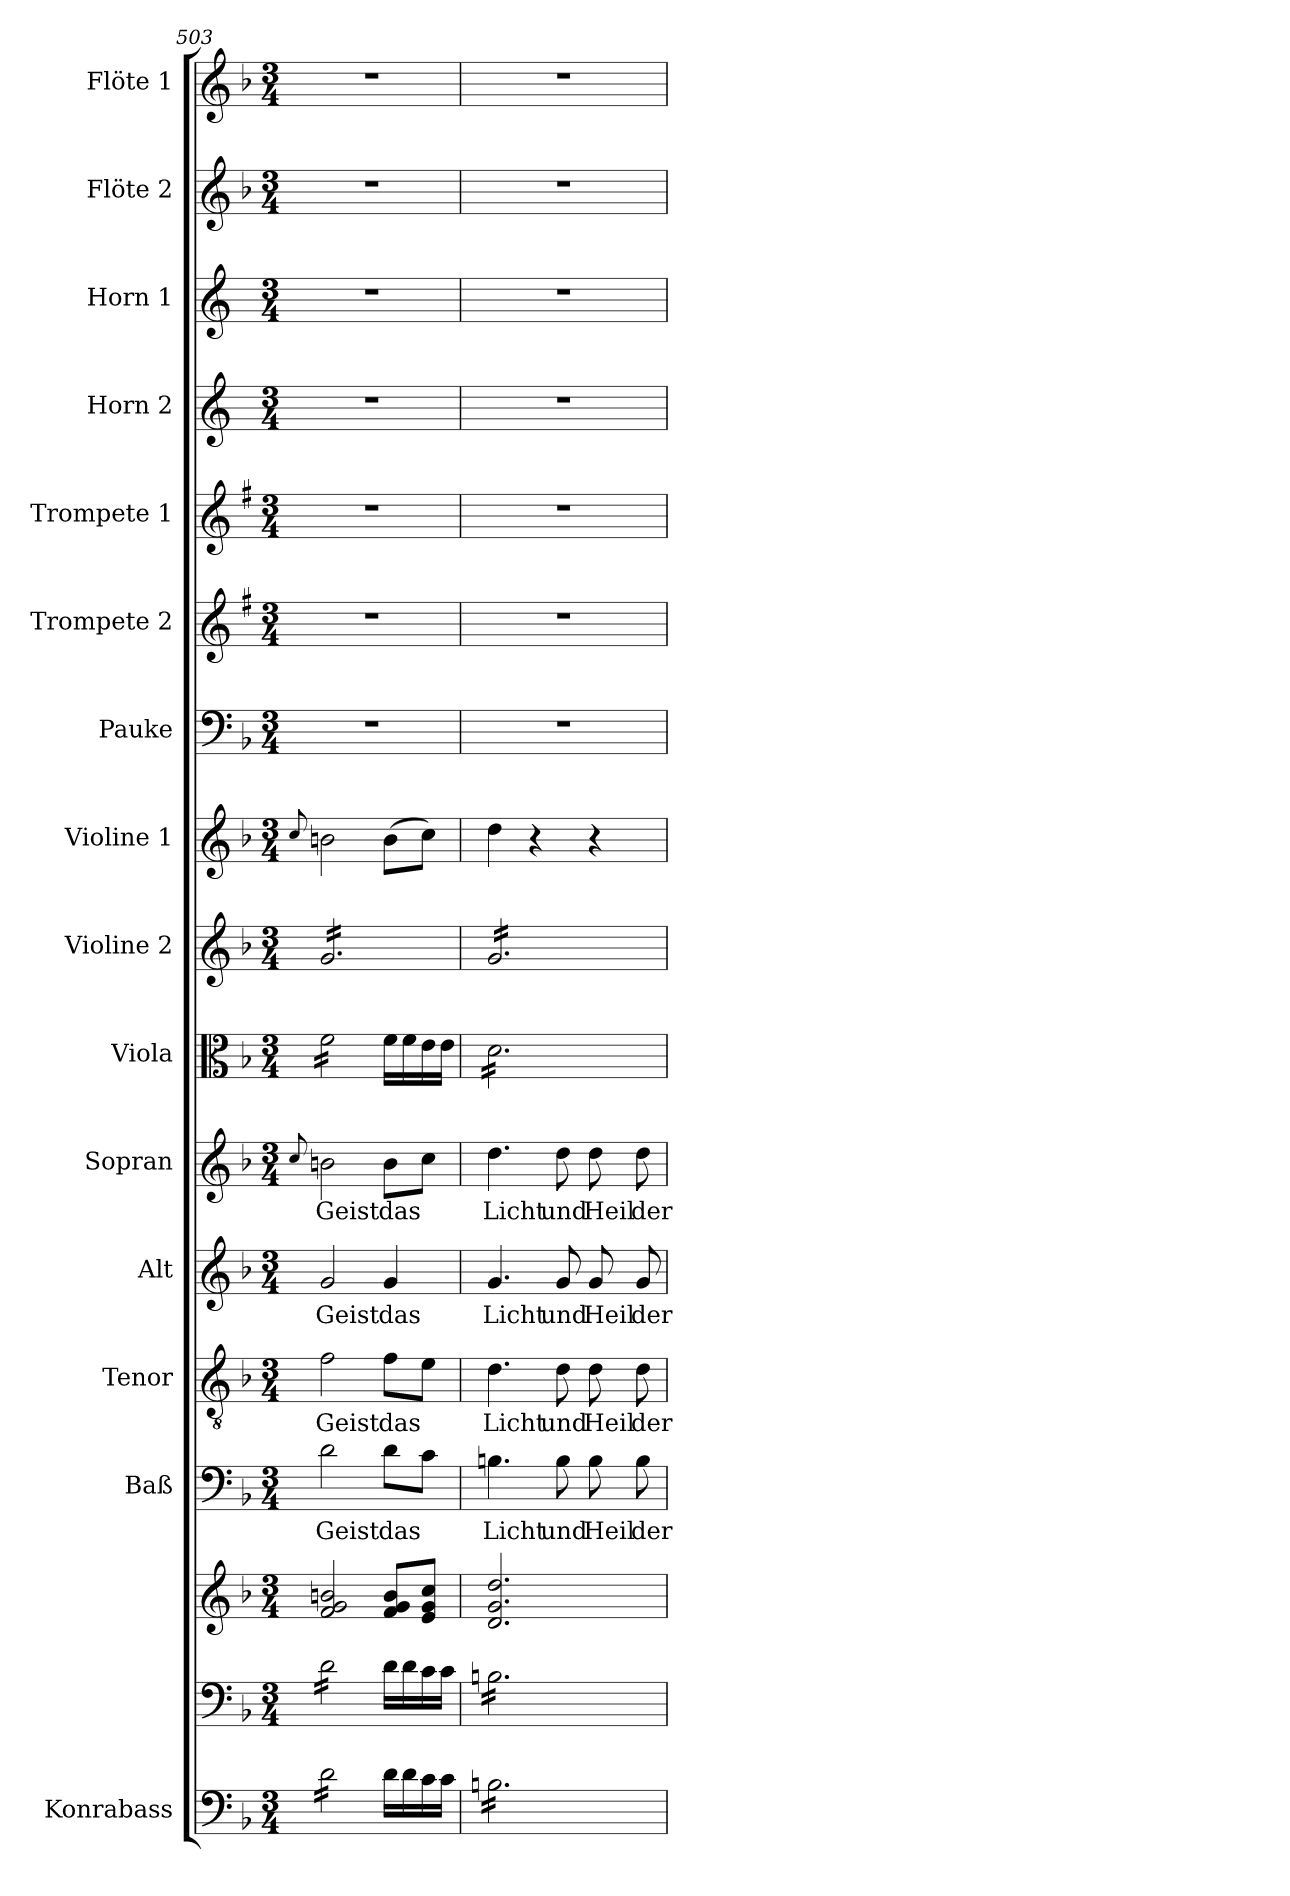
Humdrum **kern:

**kern	**kern	**kern	**kern	**text	**kern	**text	**kern	**text	**kern	**text	**kern	**kern	**kern	**kern	**kern	**kern	**kern	**kern	**kern	**kern
*part16	*part15	*part15	*part14	*part14	*part13	*part13	*part12	*part12	*part11	*part11	*part10	*part9	*part8	*part7	*part6	*part5	*part4	*part3	*part2	*part1
*staff17	*staff16	*staff15	*staff14	*staff14	*staff13	*staff13	*staff12	*staff12	*staff11	*staff11	*staff10	*staff9	*staff8	*staff7	*staff6	*staff5	*staff4	*staff3	*staff2	*staff1
*I"Konrabass	*	*	*I"Baß	*	*I"Tenor	*	*I"Alt	*	*I"Sopran	*	*I"Viola	*I"Violine 2	*I"Violine 1	*I"Pauke	*I"Trompete 2	*I"Trompete 1	*I"Horn 2	*I"Horn 1	*I"Flöte 2	*I"Flöte 1
*I'Kb.	*	*	*I'Baß	*	*I'Ten	*	*I'Alt	*	*I'Sop	*	*I'Vla.	*I'Vln. 2	*I'Vln. 1	*I'Pk.	*I'Trp. 2	*I'Trp. 1	*I'Hrn. 2	*I'Hrn. 1	*I'Fl. 2	*I'Fl. 1
*clefF4	*clefF4	*clefG2	*clefF4	*	*clefGv2	*	*clefG2	*	*clefG2	*	*clefC3	*clefG2	*clefG2	*clefF4	*clefG2	*clefG2	*clefG2	*clefG2	*clefG2	*clefG2
*ITrd7c12	*	*	*	*	*	*	*	*	*	*	*	*	*	*	*ITrd1c2	*ITrd1c2	*ITrd4c7	*ITrd4c7	*	*
*k[b-]	*k[b-]	*k[b-]	*k[b-]	*	*k[b-]	*	*k[b-]	*	*k[b-]	*	*k[b-]	*k[b-]	*k[b-]	*k[b-]	*k[b-]	*k[b-]	*k[b-]	*k[b-]	*k[b-]	*k[b-]
*F:	*F:	*F:	*F:	*	*F:	*	*F:	*	*F:	*	*F:	*F:	*F:	*F:	*F:	*F:	*F:	*F:	*F:	*F:
*M3/4	*M3/4	*M3/4	*M3/4	*	*M3/4	*	*M3/4	*	*M3/4	*	*M3/4	*M3/4	*M3/4	*M3/4	*M3/4	*M3/4	*M3/4	*M3/4	*M3/4	*M3/4
=503	=503	=503	=503	=503	=503	=503	=503	=503	=503	=503	=503	=503	=503	=503	=503	=503	=503	=503	=503	=503
.	.	.	.	.	.	.	.	.	8qqcc/	.	.	.	8qqcc/	.	.	.	.	.	.	.
!	!	!	!	!LO:LY:b	!	!LO:LY:b	!	!LO:LY:b	!	!LO:LY:b	!	!	!	!	!	!	!	!	!	!
*tremolo	*	*	*	*	*	*	*	*	*	*	*	*	*	*	*	*	*	*	*	*
*	*tremolo	*	*	*	*	*	*	*	*	*	*	*	*	*	*	*	*	*	*	*
*	*	*	*	*	*	*	*	*	*	*	*tremolo	*	*	*	*	*	*	*	*	*
*	*	*	*	*	*	*	*	*	*	*	*	*tremolo	*	*	*	*	*	*	*	*
16D\LL	16d\LL	2f/ 2g/ 2bn/	2d\	Geist	2f\	Geist	2g/	Geist	2bn\	Geist	16f\LL	16g/LL	2bn\	2.r	2.r	2.r	2.r	2.r	2.r	2.r
16D\	16d\	.	.	.	.	.	.	.	.	.	16f\	16g/	.	.	.	.	.	.	.	.
16D\	16d\	.	.	.	.	.	.	.	.	.	16f\	16g/	.	.	.	.	.	.	.	.
16D\	16d\	.	.	.	.	.	.	.	.	.	16f\	16g/	.	.	.	.	.	.	.	.
16D\	16d\	.	.	.	.	.	.	.	.	.	16f\	16g/	.	.	.	.	.	.	.	.
16D\	16d\	.	.	.	.	.	.	.	.	.	16f\	16g/	.	.	.	.	.	.	.	.
16D\	16d\	.	.	.	.	.	.	.	.	.	16f\	16g/	.	.	.	.	.	.	.	.
16D\JJ	16d\JJ	.	.	.	.	.	.	.	.	.	16f\JJ	16g/	.	.	.	.	.	.	.	.
*	*	*	*	*	*	*	*	*	*	*	*Xtremolo	*	*	*	*	*	*	*	*	*
*	*Xtremolo	*	*	*	*	*	*	*	*	*	*	*	*	*	*	*	*	*	*	*
*Xtremolo	*	*	*	*	*	*	*	*	*	*	*	*	*	*	*	*	*	*	*	*
!	!	!	!	!LO:LY:b	!	!LO:LY:b	!	!LO:LY:b	!	!LO:LY:b	!	!	!	!	!	!	!	!	!	!
16D\LL	16d\LL	8f/ 8g/ 8b/L	8d\L	das	8f\L	das	4g/	das	8b\L	das	16f\LL	16g/	(>8b\L	.	.	.	.	.	.	.
16D\	16d\	.	.	.	.	.	.	.	.	.	16f\	16g/	.	.	.	.	.	.	.	.
16C\	16c\	8e/ 8g/ 8cc/J	8c\J	.	8e\J	.	.	.	8cc\J	.	16e\	16g/	8cc\J)	.	.	.	.	.	.	.
16C\JJ	16c\JJ	.	.	.	.	.	.	.	.	.	16e\JJ	16g/JJ	.	.	.	.	.	.	.	.
!!LO:PB:g=z
=504	=504	=504	=504	=504	=504	=504	=504	=504	=504	=504	=504	=504	=504	=504	=504	=504	=504	=504	=504	=504
!	!	!	!	!LO:LY:b	!	!LO:LY:b	!	!LO:LY:b	!	!LO:LY:b	!	!	!	!	!	!	!	!	!	!
*tremolo	*	*	*	*	*	*	*	*	*	*	*	*	*	*	*	*	*	*	*	*
*	*tremolo	*	*	*	*	*	*	*	*	*	*	*	*	*	*	*	*	*	*	*
*	*	*	*	*	*	*	*	*	*	*	*tremolo	*	*	*	*	*	*	*	*	*
16BBn\LL	16Bn\LL	2.d/ 2.g/ 2.dd/	4.Bn\	Licht	4.d\	Licht	4.g/	Licht	4.dd\	Licht	16d\LL	16g/LL	4dd\	2.r	2.r	2.r	2.r	2.r	2.r	2.r
16BBn\	16Bn\	.	.	.	.	.	.	.	.	.	16d\	16g/	.	.	.	.	.	.	.	.
16BBn\	16Bn\	.	.	.	.	.	.	.	.	.	16d\	16g/	.	.	.	.	.	.	.	.
16BBn\	16Bn\	.	.	.	.	.	.	.	.	.	16d\	16g/	.	.	.	.	.	.	.	.
16BBn\	16Bn\	.	.	.	.	.	.	.	.	.	16d\	16g/	4r	.	.	.	.	.	.	.
16BBn\	16Bn\	.	.	.	.	.	.	.	.	.	16d\	16g/	.	.	.	.	.	.	.	.
!	!	!	!	!LO:LY:b	!	!LO:LY:b	!	!LO:LY:b	!	!LO:LY:b	!	!	!	!	!	!	!	!	!	!
16BBn\	16Bn\	.	8B\	und	8d\	und	8g/	und	8dd\	und	16d\	16g/	.	.	.	.	.	.	.	.
16BBn\	16Bn\	.	.	.	.	.	.	.	.	.	16d\	16g/	.	.	.	.	.	.	.	.
!	!	!	!	!LO:LY:b	!	!LO:LY:b	!	!LO:LY:b	!	!LO:LY:b	!	!	!	!	!	!	!	!	!	!
16BBn\	16Bn\	.	8B\	Heil	8d\	Heil	8g/	Heil	8dd\	Heil	16d\	16g/	4r	.	.	.	.	.	.	.
16BBn\	16Bn\	.	.	.	.	.	.	.	.	.	16d\	16g/	.	.	.	.	.	.	.	.
!	!	!	!	!LO:LY:b	!	!LO:LY:b	!	!LO:LY:b	!	!LO:LY:b	!	!	!	!	!	!	!	!	!	!
16BBn\	16Bn\	.	8B\	der	8d\	der	8g/	der	8dd\	der	16d\	16g/	.	.	.	.	.	.	.	.
16BBn\JJ	16Bn\JJ	.	.	.	.	.	.	.	.	.	16d\JJ	16g/JJ	.	.	.	.	.	.	.	.
*	*	*	*	*	*	*	*	*	*	*	*	*Xtremolo	*	*	*	*	*	*	*	*
*	*	*	*	*	*	*	*	*	*	*	*Xtremolo	*	*	*	*	*	*	*	*	*
*	*Xtremolo	*	*	*	*	*	*	*	*	*	*	*	*	*	*	*	*	*	*	*
*Xtremolo	*	*	*	*	*	*	*	*	*	*	*	*	*	*	*	*	*	*	*	*
=	=	=	=	=	=	=	=	=	=	=	=	=	=	=	=	=	=	=	=	=
*-	*-	*-	*-	*-	*-	*-	*-	*-	*-	*-	*-	*-	*-	*-	*-	*-	*-	*-	*-	*-
